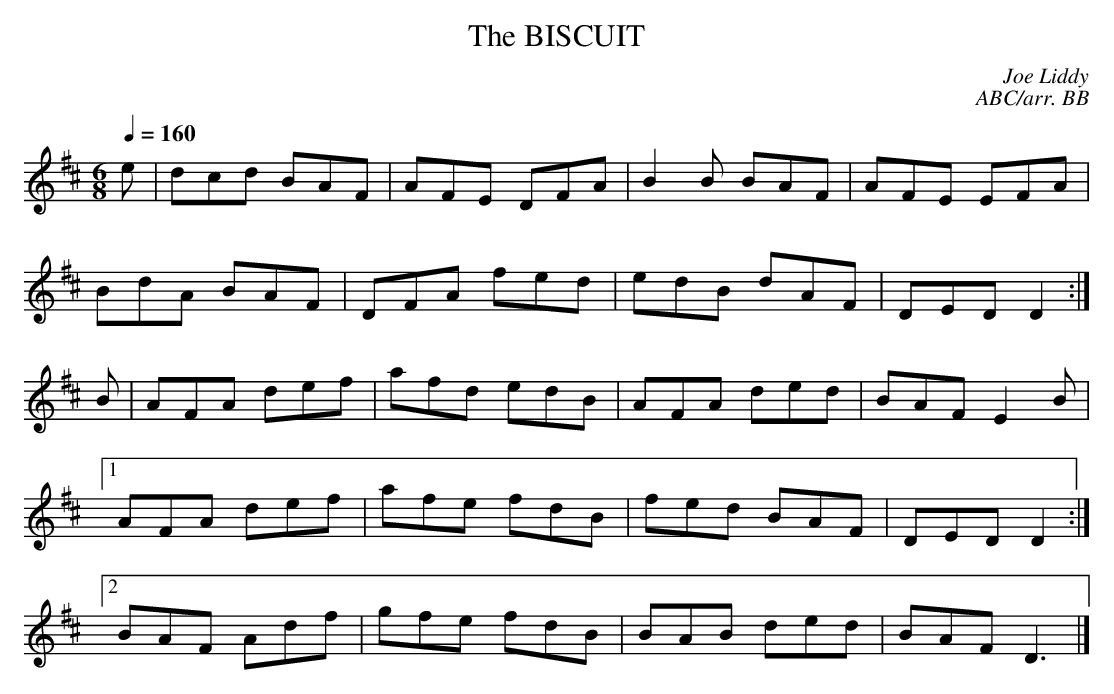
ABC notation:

X:1
T:BISCUIT, The
C:Joe Liddy
C:ABC/arr. BB
Q:1/4=160
M:6/8
K:D
e|dcd BAF|AFE DFA|B2B BAF|AFE EFA |
BdA BAF|DFA fed|edB dAF|DED D2 :|
B|AFA def|afd edB|AFA ded|BAF E2B |
[1 AFA def|afe fdB|fed BAF|DED D2 :|
[2 BAF Adf|gfe fdB|BAB ded|BAF D3 |]
